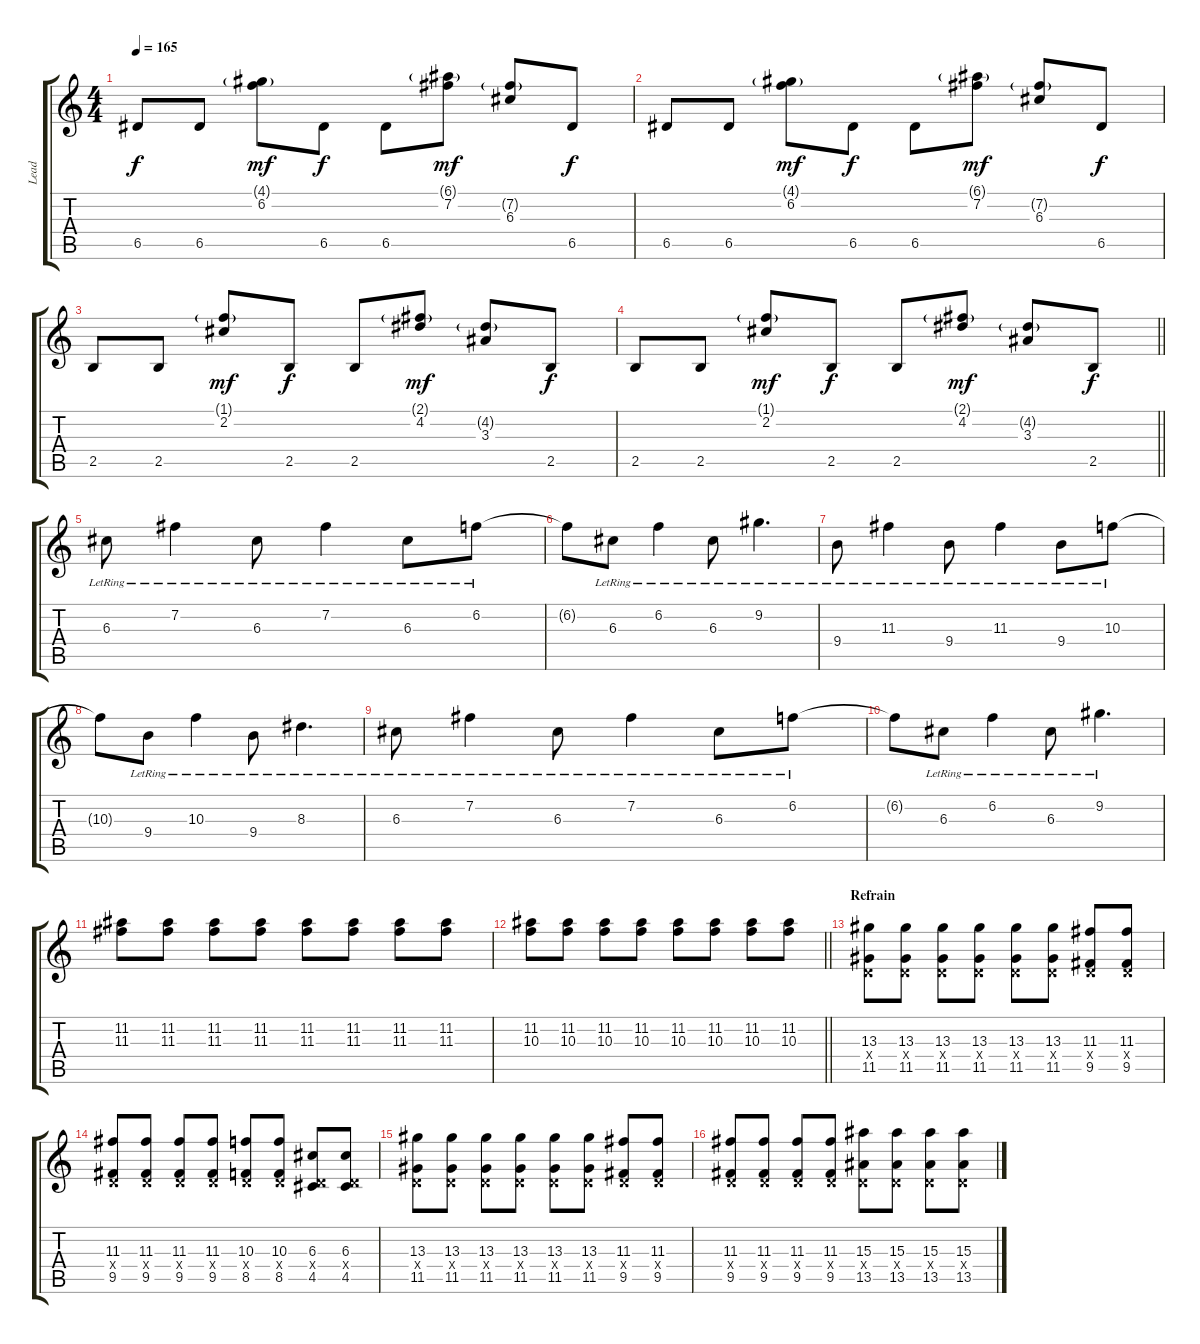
\track ("Lead" "Lead") {instrument overdrivenguitar}
\staff {score tabs}
\tuning (E4 B3 G3 D3 A2 E2) {hide}
\ts (4 4)
\tempo 165
\clef g2
\ks c
6.5.8{dy f} 6.5.8 (4.1{g} 6.2).8{dy mf} 6.5.8{dy f} 6.5.8 (6.1{g} 7.2).8{dy mf} (7.2{g} 6.3).8 6.5.8{dy f} |
6.5.8 6.5.8 (4.1{g} 6.2).8{dy mf} 6.5.8{dy f} 6.5.8 (6.1{g} 7.2).8{dy mf} (7.2{g} 6.3).8 6.5.8{dy f} |
2.5.8 2.5.8 (1.1{g} 2.2).8{dy mf} 2.5.8{dy f} 2.5.8 (2.1{g} 4.2).8{dy mf} (4.2{g} 3.3).8 2.5.8{dy f} |
\barLineRight lightlight
2.5.8 2.5.8 (1.1{g} 2.2).8{dy mf} 2.5.8{dy f} 2.5.8 (2.1{g} 4.2).8{dy mf} (4.2{g} 3.3).8 2.5.8{dy f} |
\section ("" "")
6.3{lr}.8{instrument electricguitarclean} 7.2{lr}.4 6.3{lr}.8 7.2{lr}.4 6.3{lr}.8 6.2{lr}.8 |
6.2{t}.8 6.3{lr}.8 6.2{lr}.4 6.3{lr}.8 9.2{lr}.4{d} |
9.4{lr}.8 11.3{lr}.4 9.4{lr}.8 11.3{lr}.4 9.4{lr}.8 10.3{lr}.8 |
10.3{t}.8 9.4{lr}.8 10.3{lr}.4 9.4{lr}.8 8.3{lr}.4{d} |
6.3{lr}.8 7.2{lr}.4 6.3{lr}.8 7.2{lr}.4 6.3{lr}.8 6.2{lr}.8 |
6.2{t}.8 6.3{lr}.8 6.2{lr}.4 6.3{lr}.8 9.2{lr}.4{d} |
(11.2 11.3).8{instrument overdrivenguitar} (11.2 11.3).8 (11.2 11.3).8 (11.2 11.3).8 (11.2 11.3).8 (11.2 11.3).8 (11.2 11.3).8 (11.2 11.3).8 |
\barLineRight lightlight
(11.2 10.3).8 (11.2 10.3).8 (11.2 10.3).8 (11.2 10.3).8 (11.2 10.3).8 (11.2 10.3).8 (11.2 10.3).8 (11.2 10.3).8 |
\section ("" "Refrain")
(13.3 0.4{x} 11.5).8{instrument overdrivenguitar} (13.3 0.4{x} 11.5).8 (13.3 0.4{x} 11.5).8 (13.3 0.4{x} 11.5).8 (13.3 0.4{x} 11.5).8 (13.3 0.4{x} 11.5).8 (11.3 0.4{x} 9.5).8 (11.3 0.4{x} 9.5).8 |
(11.3 0.4{x} 9.5).8 (11.3 0.4{x} 9.5).8 (11.3 0.4{x} 9.5).8 (11.3 0.4{x} 9.5).8 (10.3 0.4{x} 8.5).8 (10.3 0.4{x} 8.5).8 (6.3 0.4{x} 4.5).8 (6.3 0.4{x} 4.5).8 |
(13.3 0.4{x} 11.5).8 (13.3 0.4{x} 11.5).8 (13.3 0.4{x} 11.5).8 (13.3 0.4{x} 11.5).8 (13.3 0.4{x} 11.5).8 (13.3 0.4{x} 11.5).8 (11.3 0.4{x} 9.5).8 (11.3 0.4{x} 9.5).8 |
(11.3 0.4{x} 9.5).8 (11.3 0.4{x} 9.5).8 (11.3 0.4{x} 9.5).8 (11.3 0.4{x} 9.5).8 (15.3 0.4{x} 13.5).8 (15.3 0.4{x} 13.5).8 (15.3 0.4{x} 13.5).8 (15.3 0.4{x} 13.5).8
